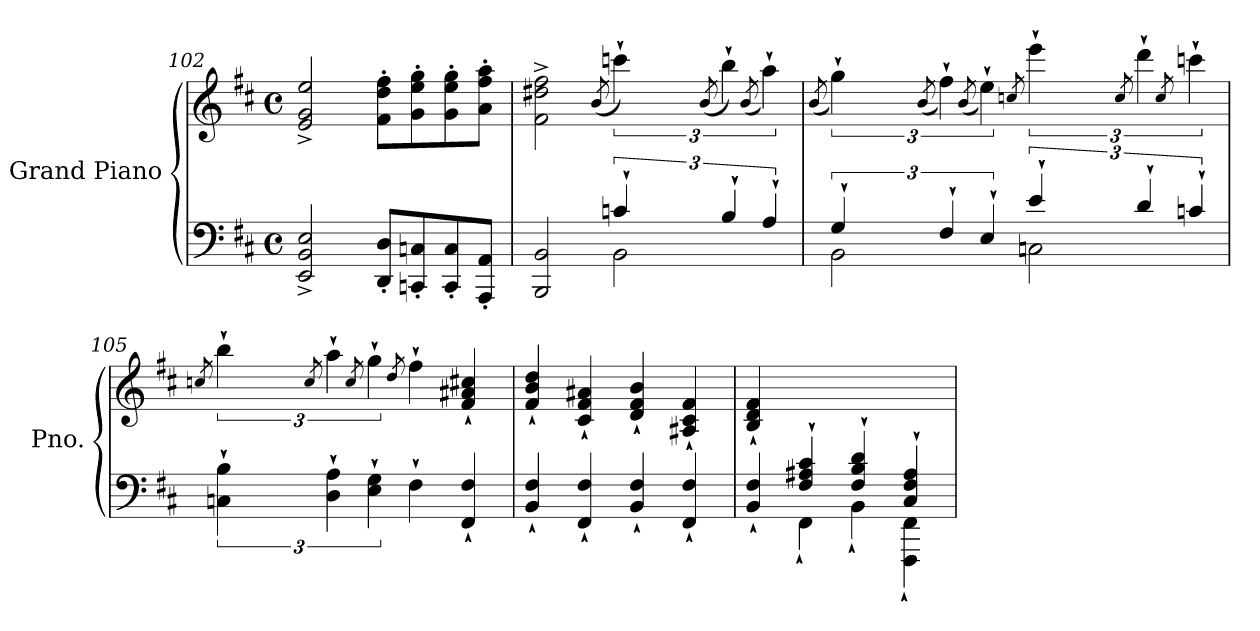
**kern	**kern
*part1	*part1
*staff2	*staff1
*I"Grand Piano	*
*I'Pno.	*
*clefF4	*clefG2
*k[f#c#]	*k[f#c#]
*M4/4	*M4/4
*met(c)	*met(c)
=102	=102
2EE/^ 2BB/^ 2E/^	2e/^ 2g/^ 2ee/^
8DD/' 8D/'L	8f#\' 8dd\' 8ff#\'L
8CCn/' 8Cn/'	8g\' 8ee\' 8gg\'
8CC/' 8C/'	8g\' 8ee\' 8gg\'
8AAA/' 8AA/'J	8a\' 8ff#\' 8aa\'J
=103	=103
*^	*
2BBB/ 2BB/	2ryy	2f#\^ 2dd#X\^ 2ff#\^
.	.	(>8qb/
6cn:`/	2BB\	6cccn`\)
.	.	(>8qb/
6B`/	.	6bb`\)
.	.	(>8qb/
6A`/	.	6aa`\)
=104	=104	=104
.	.	(>8qb/
6G`/	2BB\	6gg`\)
.	.	(>8qb/
6F#`/	.	6ff#`\)
.	.	(>8qb/
6E`/	.	6ee`\)
.	.	8qccn/
6e`/	2Cn:\	6eee`\
.	.	8qcc/
6d`/	.	6ddd`\
.	.	8qcc/
6cn`/	.	6cccn`\
*v	*v	*
=105	=105
.	8qccn/
6Cn\` 6B\`	6bb`\
.	8qcc/
6D\` 6A\`	6aa`\
.	8qcc/
6E\` 6G\`	6gg`\
.	8qdd/
4F#`\	4ff#`\
4FF#/` 4F#/`	4f#/` 4a#X/` 4cc#X/`
!!LO:LB:g=z
=106	=106
4BB/` 4F#/`	4f#/` 4b/` 4dd/`
4FF#/` 4F#/`	4c#/` 4f#/` 4a#X/`
4BB/` 4F#/`	4d/` 4f#/` 4b/`
4FF#/` 4F#/`	4A#X/` 4c#/` 4f#/`
=107	=107
*^	*
4ryy	4BB/` 4F#/`	4B/` 4d/` 4f#/`
4F#/` 4A#X/` 4c#/`	4FF#`\	2.ryy
4F#/` 4B/` 4d/`	4BB`\	.
4C#/` 4F#/` 4A#/`	4FFF#\` 4FF#\`	.
*v	*v	*
=	=
*-	*-
